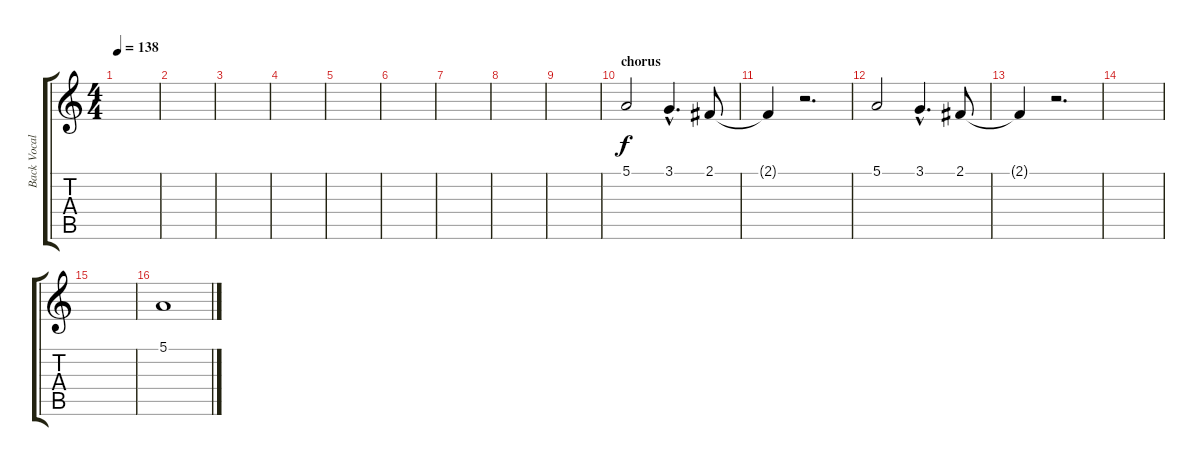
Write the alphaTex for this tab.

\track ("Back Vocals" "Back Vocal") {instrument tenorsax}
\staff {score tabs}
\tuning (E4 B3 G3 D3 A2 E2) {hide}
\ts (4 4)
\tempo 138
\clef g2
\ks c
|
|
|
|
|
|
|
|
|
\section ("" "chorus")
5.1.2 3.1{hac}.4{d} 2.1.8 |
2.1{t}.4 r.2{d} |
5.1.2 3.1{hac}.4{d} 2.1.8 |
2.1{t}.4 r.2{d} |
|
|
5.1.1
